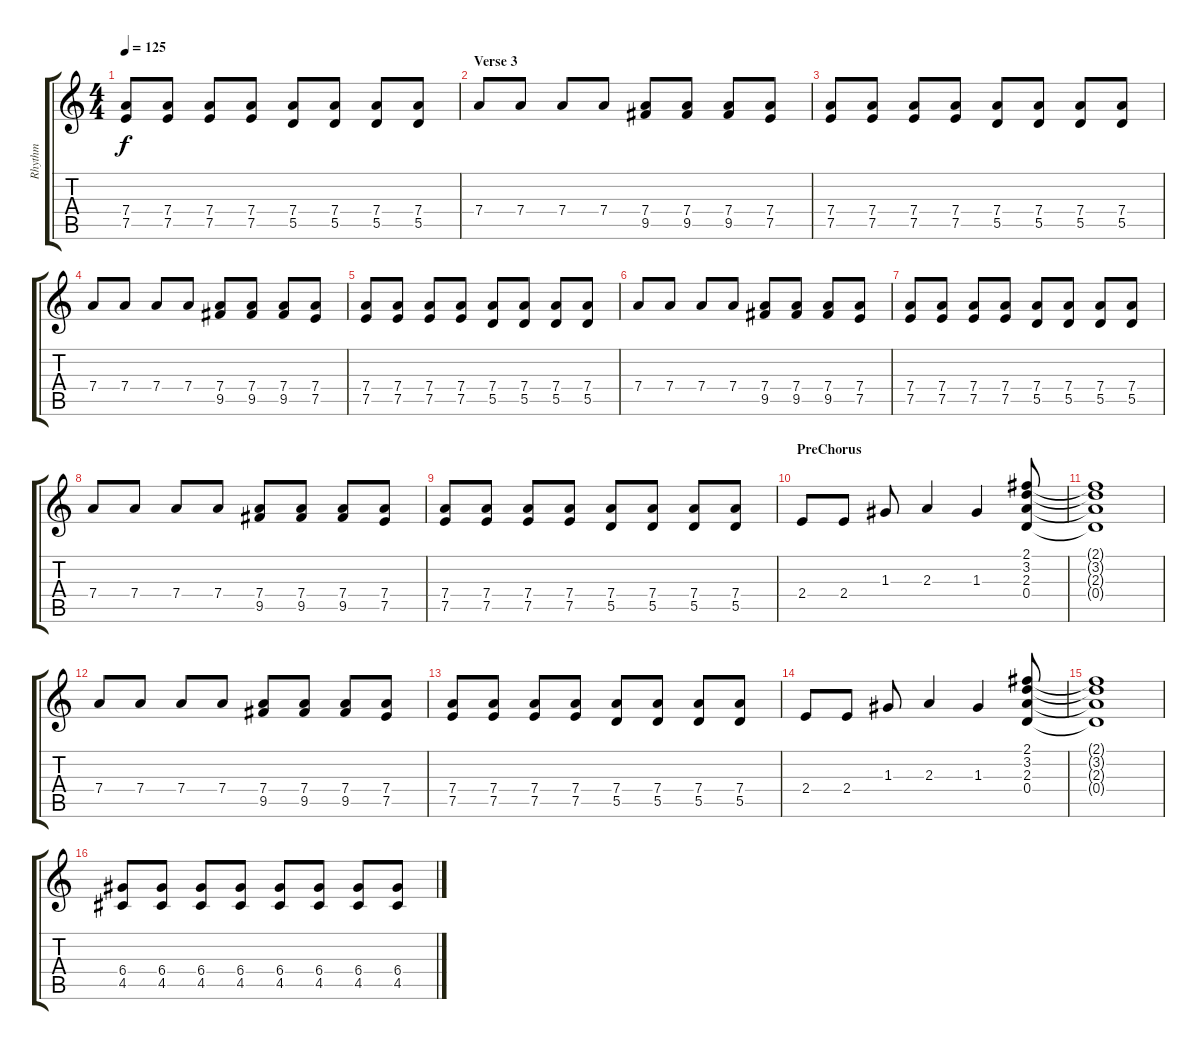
\track ("Rhythm" "Rhythm") {instrument electricguitarmuted}
\staff {score tabs}
\tuning (E4 B3 G3 D3 A2 E2) {hide}
\ts (4 4)
\tempo 125
\clef g2
\ks c
(7.4 7.5).8{dy f} (7.4 7.5).8 (7.4 7.5).8 (7.4 7.5).8 (7.4 5.5).8 (7.4 5.5).8 (7.4 5.5).8 (7.4 5.5).8 |
\section ("" "Verse 3")
7.4.8 7.4.8 7.4.8 7.4.8 (7.4 9.5).8 (7.4 9.5).8 (7.4 9.5).8 (7.4 7.5).8 |
(7.4 7.5).8 (7.4 7.5).8 (7.4 7.5).8 (7.4 7.5).8 (7.4 5.5).8 (7.4 5.5).8 (7.4 5.5).8 (7.4 5.5).8 |
7.4.8 7.4.8 7.4.8 7.4.8 (7.4 9.5).8 (7.4 9.5).8 (7.4 9.5).8 (7.4 7.5).8 |
(7.4 7.5).8 (7.4 7.5).8 (7.4 7.5).8 (7.4 7.5).8 (7.4 5.5).8 (7.4 5.5).8 (7.4 5.5).8 (7.4 5.5).8 |
7.4.8 7.4.8 7.4.8 7.4.8 (7.4 9.5).8 (7.4 9.5).8 (7.4 9.5).8 (7.4 7.5).8 |
(7.4 7.5).8 (7.4 7.5).8 (7.4 7.5).8 (7.4 7.5).8 (7.4 5.5).8 (7.4 5.5).8 (7.4 5.5).8 (7.4 5.5).8 |
7.4.8 7.4.8 7.4.8 7.4.8 (7.4 9.5).8 (7.4 9.5).8 (7.4 9.5).8 (7.4 7.5).8 |
(7.4 7.5).8 (7.4 7.5).8 (7.4 7.5).8 (7.4 7.5).8 (7.4 5.5).8 (7.4 5.5).8 (7.4 5.5).8 (7.4 5.5).8 |
\section ("" "PreChorus")
2.4.8 2.4.8 1.3.8 2.3.4 1.3.4 (2.1 3.2 2.3 0.4).8 |
(2.1{t} 3.2{t} 2.3{t} 0.4{t}).1 |
7.4.8 7.4.8 7.4.8 7.4.8 (7.4 9.5).8 (7.4 9.5).8 (7.4 9.5).8 (7.4 7.5).8 |
(7.4 7.5).8 (7.4 7.5).8 (7.4 7.5).8 (7.4 7.5).8 (7.4 5.5).8 (7.4 5.5).8 (7.4 5.5).8 (7.4 5.5).8 |
2.4.8 2.4.8 1.3.8 2.3.4 1.3.4 (2.1 3.2 2.3 0.4).8 |
(2.1{t} 3.2{t} 2.3{t} 0.4{t}).1 |
(6.4 4.5).8 (6.4 4.5).8 (6.4 4.5).8 (6.4 4.5).8 (6.4 4.5).8 (6.4 4.5).8 (6.4 4.5).8 (6.4 4.5).8
